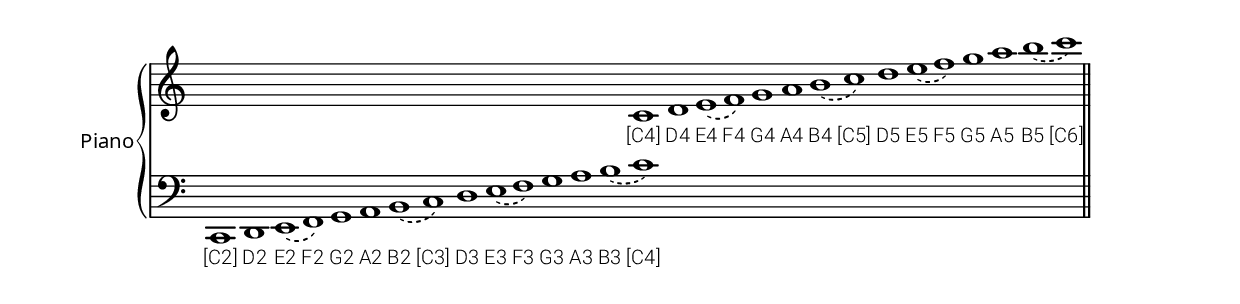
\version "2.24.4"

\include "global.ily"

global = {
  \omit Score.TimeSignature

  \set Score.measureBarType = #'()

  \set melismaBusyProperties = #'()
  \slurDown
  \slurDashed

  \key c \major
  \time 4/4
}

sopranoVoice = \relative c' {
  \global

  \repeat unfold 14 { s1 }
  c d e (f) g a b
  (c) d e (f) g a b (c)

  \bar "||"
}

verseSopranoVoice = \lyricmode {
  "[C4]" "D4" "E4" "F4" "G4" "A4" "B4"
  "[C5]" "D5" "E5" "F5" "G5" "A5" "B5" "[C6]"
}

bassVoice = \relative c, {
  \global

  c d e (f) g a b
  (c) d e (f) g a b (c)
  \repeat unfold 14 { s1 }
}

verseBassVoice = \lyricmode {
  "[C2]" "D2" "E2" "F2" "G2" "A2" "B2"
  "[C3]" "D3" "E3" "F3" "G3" "A3" "B3" "[C4]"
}

sopranoVoicePart = \new Staff { \sopranoVoice }
\addlyrics { \verseSopranoVoice }

bassVoicePart = \new Staff { \clef bass \bassVoice }
\addlyrics { \verseBassVoice }

\score {
  \new PianoStaff \with {
    instrumentName = "Piano"
  } <<
    \sopranoVoicePart
    \bassVoicePart
  >>
  \layout {
    \override Score.LyricText.font-size = #-1
  }
}
